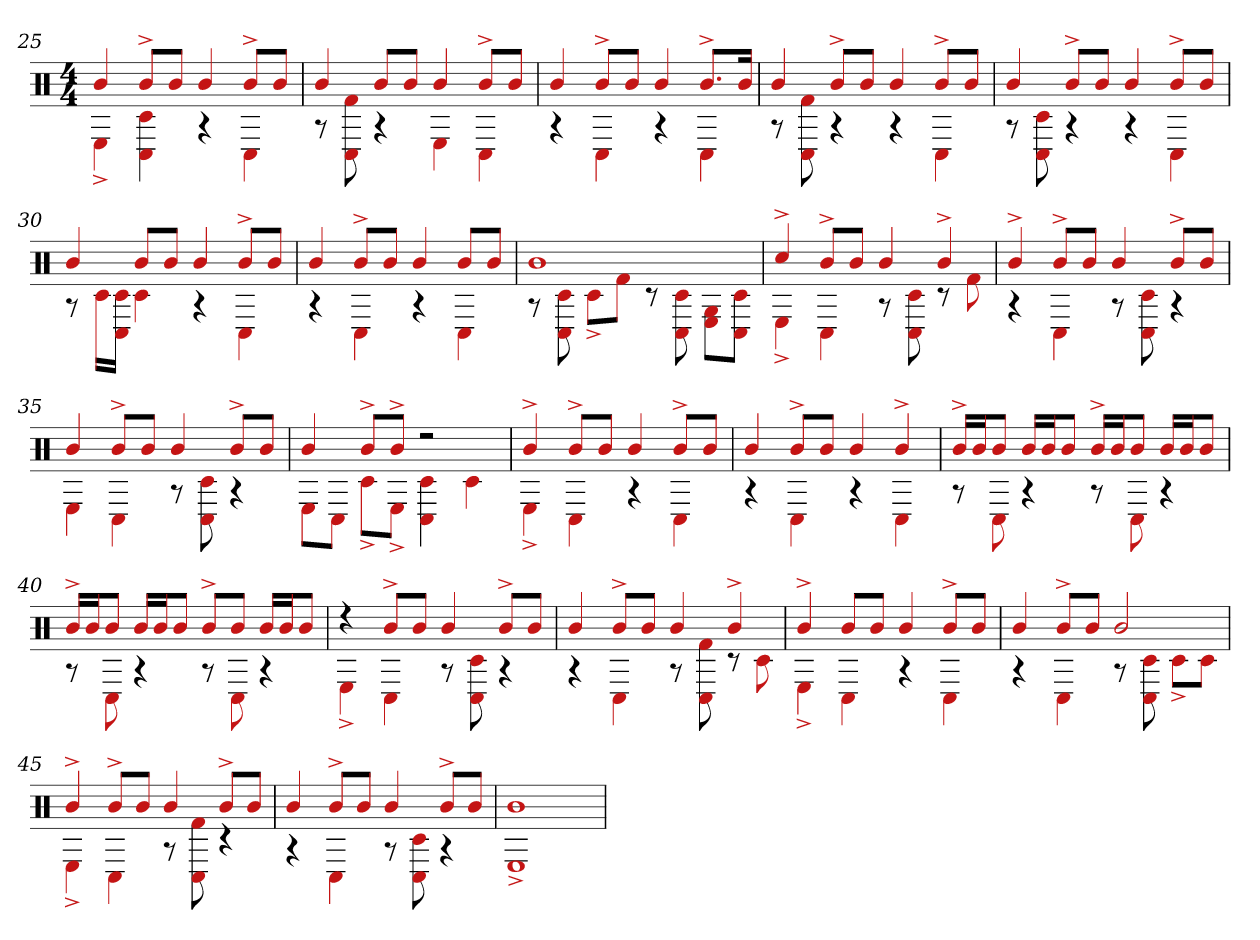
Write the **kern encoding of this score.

**kern
*part1
*staff1
*clefX
*k[]
*M4/4
=25
*^
4b	4E^
8b^L	4C# 4c#
8bJ	.
4b	4r
8b^L	4C#
8bJ	.
=26	=26
4b	8r
.	8f# 8C#
8bL	4r
8bJ	.
4b	4E
8b^L	4C#
8bJ	.
=27	=27
4b	4r
8b^L	4C#
8bJ	.
4b	4r
8.b^L	4C#
16bJk	.
=28	=28
4b	8r
.	8f# 8C#
8b^L	4r
8bJ	.
4b	4r
8b^L	4C#
8bJ	.
=29	=29
4b	8r
.	8c# 8C#
8b^L	4r
8bJ	.
4b	4r
8b^L	4C#
8bJ	.
=30	=30
4b	8r
.	16c#LL
.	16c# 16C#JJ
8bL	4c#
8bJ	.
4b	4r
8b^L	4C#
8bJ	.
=31	=31
4b	4r
8b^L	4C#
8bJ	.
4b	4r
8bL	4C#
8bJ	.
=32	=32
1b	8r
.	8c# 8C#
.	8c#^L
.	8f#J
.	8r
.	8c# 8C#
.	8E 8GL
.	8C# 8c#J
=33	=33
4cc#^	4E^
8b^L	4C#
8bJ	.
4b	8r
.	8c# 8C#
4b^	8r
.	8f#
=34	=34
4b^	4r
8b^L	4C#
8bJ	.
4b	8r
.	8c# 8C#
8b^L	4r
8bJ	.
=35	=35
4b	4E
8b^L	4C#
8bJ	.
4b	8r
.	8c# 8C#
8b^L	4r
8bJ	.
=36	=36
4b	8EL
.	8C#J
8b^L	8c#^L
8b^J	8E^J
2r	4c# 4C#
.	4c#
=37	=37
4b^	4E^
8b^L	4C#
8bJ	.
4b	4r
8b^L	4C#
8bJ	.
=38	=38
4b	4r
8b^L	4C#
8bJ	.
4b	4r
4b^	4C#
=39	=39
16b^LL	8r
16bJ	.
8bJ	8C#
16bLL	4r
16bJ	.
8bJ	.
16b^LL	8r
16bJ	.
8bJ	8C#
16bLL	4r
16bJ	.
8bJ	.
=40	=40
16b^LL	8r
16bJ	.
8bJ	8C#
16bLL	4r
16bJ	.
8bJ	.
8b^L	8r
8bJ	8C#
16bLL	4r
16bJ	.
8bJ	.
=41	=41
4r	4E^
8b^L	4C#
8bJ	.
4b	8r
.	8c# 8C#
8b^L	4r
8bJ	.
=42	=42
4b	4r
8b^L	4C#
8bJ	.
4b	8r
.	8f# 8C#
4b^	8r
.	8c#
=43	=43
4b^	4E^
8bL	4C#
8bJ	.
4b	4r
8b^L	4C#
8bJ	.
=44	=44
4b	4r
8b^L	4C#
8bJ	.
2b	8r
.	8c# 8C#
.	8c#^L
.	8c#J
=45	=45
4b^	4E^
8b^L	4C#
8bJ	.
4b	8r
.	8C# 8f#
8b^L	4r
8bJ	.
=46	=46
4b	4r
8b^L	4C#
8bJ	.
4b	8r
.	8c# 8C#
8b^L	4r
8bJ	.
=47	=47
1b	1E^
*v	*v
=
*-
